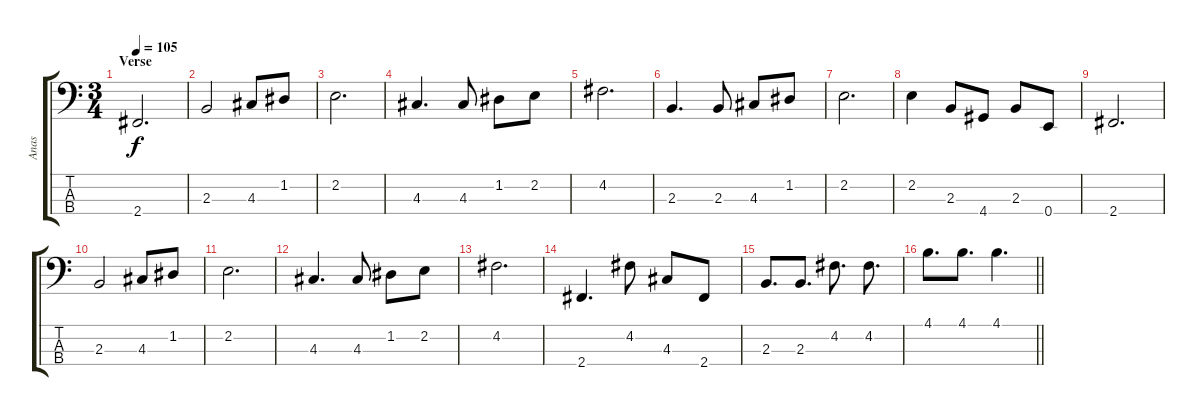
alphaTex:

\track ("Anas" "Anas") {instrument electricbassfinger}
\staff {score tabs}
\tuning (G2 D2 A1 E1) {hide}
\ts (3 4)
\section ("" "Verse")
\tempo 105
\clef f4
\ks c
2.4.2{d dy f} |
2.3.2 4.3.8 1.2.8 |
2.2.2{d} |
4.3.4{d} 4.3.8 1.2.8 2.2.8 |
4.2.2{d} |
2.3.4{d} 2.3.8 4.3.8 1.2.8 |
2.2.2{d} |
2.2.4 2.3.8 4.4.8 2.3.8 0.4.8 |
2.4.2{d} |
2.3.2 4.3.8 1.2.8 |
2.2.2{d} |
4.3.4{d} 4.3.8 1.2.8 2.2.8 |
4.2.2{d} |
2.4.4{d} 4.2.8 4.3.8 2.4.8 |
2.3.8{d} 2.3.8{d} 4.2.8{d} 4.2.8{d} |
\barLineRight lightlight
4.1.8{d} 4.1.8{d} 4.1.4{d}
